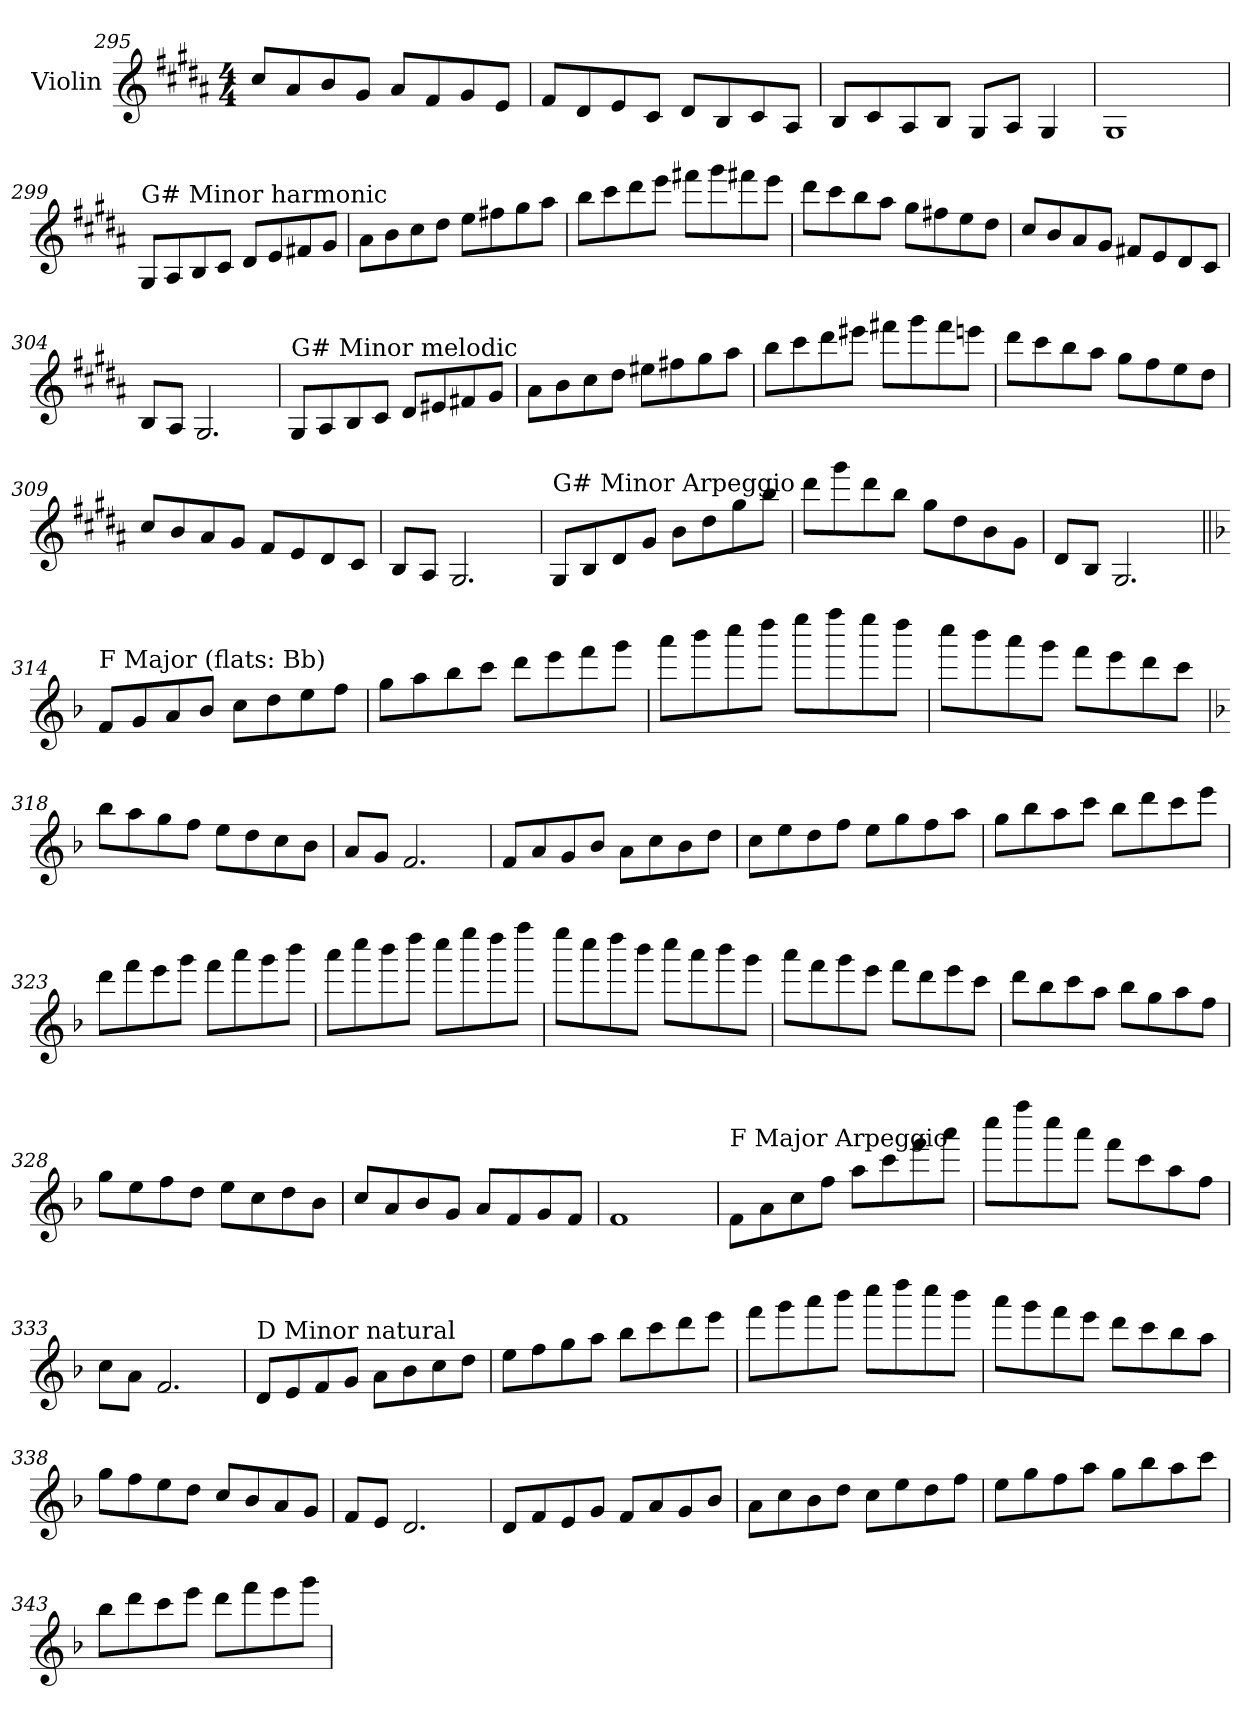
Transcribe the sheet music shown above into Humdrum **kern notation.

**kern
*part1
*staff1
*I"Violin
*I'Vln.
*clefG2
*k[f#c#g#d#a#]
*M4/4
=295
8cc#/L
8a#/
8b/
8g#/J
8a#/L
8f#/
8g#/
8e/J
=296
8f#/L
8d#/
8e/
8c#/J
8d#/L
8B/
8c#/
8A#/J
=297
8B/L
8c#/
8A#/
8B/J
8G#/L
8A#/J
4G#/
=298
1G#
!!LO:LB:g=z
=299
!LO:TX:a:t=G# Minor harmonic
8G#/L
8A#/
8B/
8c#/J
8d#/L
8e/
8f#X/
8g#/J
=300
8a#\L
8b\
8cc#\
8dd#\J
8ee\L
8ff#X\
8gg#\
8aa#\J
=301
8bb\L
8ccc#\
8ddd#\
8eee\J
8fff#X\L
8ggg#\
8fff#X\
8eee\J
=302
8ddd#\L
8ccc#\
8bb\
8aa#\J
8gg#\L
8ff#X\
8ee\
8dd#\J
=303
8cc#/L
8b/
8a#/
8g#/J
8f#X/L
8e/
8d#/
8c#/J
=304
8B/L
8A#/J
2.G#/
!!LO:LB:g=z
=305
!LO:TX:a:t=G# Minor melodic
8G#/L
8A#/
8B/
8c#/J
8d#/L
8e#X/
8f#X/
8g#/J
=306
8a#\L
8b\
8cc#\
8dd#\J
8ee#X\L
8ff#X\
8gg#\
8aa#\J
=307
8bb\L
8ccc#\
8ddd#\
8eee#X\J
8fff#X\L
8ggg#\
8fff#\
8eeen\J
=308
8ddd#\L
8ccc#\
8bb\
8aa#\J
8gg#\L
8ff#\
8ee\
8dd#\J
=309
8cc#/L
8b/
8a#/
8g#/J
8f#/L
8e/
8d#/
8c#/J
=310
8B/L
8A#/J
2.G#/
!!LO:LB:g=z
=311
!LO:TX:a:t=G# Minor Arpeggio
8G#/L
8B/
8d#/
8g#/J
8b\L
8dd#\
8gg#\
8bb\J
=312
8ddd#\L
8ggg#\
8ddd#\
8bb\J
8gg#\L
8dd#\
8b\
8g#\J
=313
8d#/L
8B/J
2.G#/
!!LO:PB:g=z
=314||
*k[b-]
!LO:TX:a:t=F Major (flats&colon; Bb)
8f/L
8g/
8a/
8b-/J
8cc\L
8dd\
8ee\
8ff\J
=315
8gg\L
8aa\
8bb-\
8ccc\J
8ddd\L
8eee\
8fff\
8ggg\J
=316
8aaa\L
8bbb-\
8cccc\
8dddd\J
8eeee\L
8ffff\
8eeee\
8dddd\J
=317
8cccc\L
8bbb-\
8aaa\
8ggg\J
8fff\L
8eee\
8ddd\
8ccc\J
=318
*k[b-]
8bb-\L
8aa\
8gg\
8ff\J
8ee\L
8dd\
8cc\
8b-\J
=319
8a/L
8g/J
2.f/
!!LO:LB:g=z
=320
8f/L
8a/
8g/
8b-/J
8a\L
8cc\
8b-\
8dd\J
=321
8cc\L
8ee\
8dd\
8ff\J
8ee\L
8gg\
8ff\
8aa\J
=322
8gg\L
8bb-\
8aa\
8ccc\J
8bb-\L
8ddd\
8ccc\
8eee\J
=323
8ddd\L
8fff\
8eee\
8ggg\J
8fff\L
8aaa\
8ggg\
8bbb-\J
!!LO:LB:g=z
=324
8aaa\L
8cccc\
8bbb-\
8dddd\J
8cccc\L
8eeee\
8dddd\
8ffff\J
=325
8eeee\L
8cccc\
8dddd\
8bbb-\J
8cccc\L
8aaa\
8bbb-\
8ggg\J
=326
8aaa\L
8fff\
8ggg\
8eee\J
8fff\L
8ddd\
8eee\
8ccc\J
!!LO:LB:g=z
=327
8ddd\L
8bb-\
8ccc\
8aa\J
8bb-\L
8gg\
8aa\
8ff\J
=328
8gg\L
8ee\
8ff\
8dd\J
8ee\L
8cc\
8dd\
8b-\J
=329
8cc/L
8a/
8b-/
8g/J
8a/L
8f/
8g/
8f/J
=330
1f
!!LO:LB:g=z
=331
!LO:TX:a:t=F Major Arpeggio
8f\L
8a\
8cc\
8ff\J
8aa\L
8ccc\
8fff\
8aaa\J
=332
8cccc\L
8ffff\
8cccc\
8aaa\J
8fff\L
8ccc\
8aa\
8ff\J
=333
8cc\L
8a\J
2.f/
!!LO:LB:g=z
=334
!LO:TX:a:t=D Minor natural
8d/L
8e/
8f/
8g/J
8a\L
8b-\
8cc\
8dd\J
=335
8ee\L
8ff\
8gg\
8aa\J
8bb-\L
8ccc\
8ddd\
8eee\J
=336
8fff\L
8ggg\
8aaa\
8bbb-\J
8cccc\L
8dddd\
8cccc\
8bbb-\J
=337
8aaa\L
8ggg\
8fff\
8eee\J
8ddd\L
8ccc\
8bb-\
8aa\J
=338
8gg\L
8ff\
8ee\
8dd\J
8cc/L
8b-/
8a/
8g/J
=339
8f/L
8e/J
2.d/
!!LO:LB:g=z
=340
8d/L
8f/
8e/
8g/J
8f/L
8a/
8g/
8b-/J
=341
8a\L
8cc\
8b-\
8dd\J
8cc\L
8ee\
8dd\
8ff\J
=342
8ee\L
8gg\
8ff\
8aa\J
8gg\L
8bb-\
8aa\
8ccc\J
=343
8bb-\L
8ddd\
8ccc\
8eee\J
8ddd\L
8fff\
8eee\
8ggg\J
=
*-
